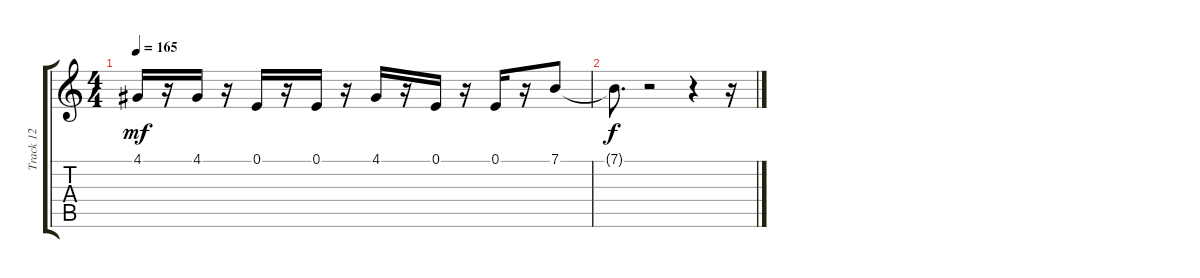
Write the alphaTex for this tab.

\track ("Track 12" "Track 12") {instrument fx4atmosphere}
\staff {score tabs}
\tuning (E4 B3 G3 D3 A2 E2) {hide}
\ts (4 4)
\tempo 165
\clef g2
\ks c
4.1.16{dy mf} r.16 4.1.16 r.16 0.1.16 r.16 0.1.16 r.16 4.1.16 r.16 0.1.16 r.16 0.1.16 r.16 7.1.8 |
7.1{t}.8{d dy f} r.2 r.4 r.16
